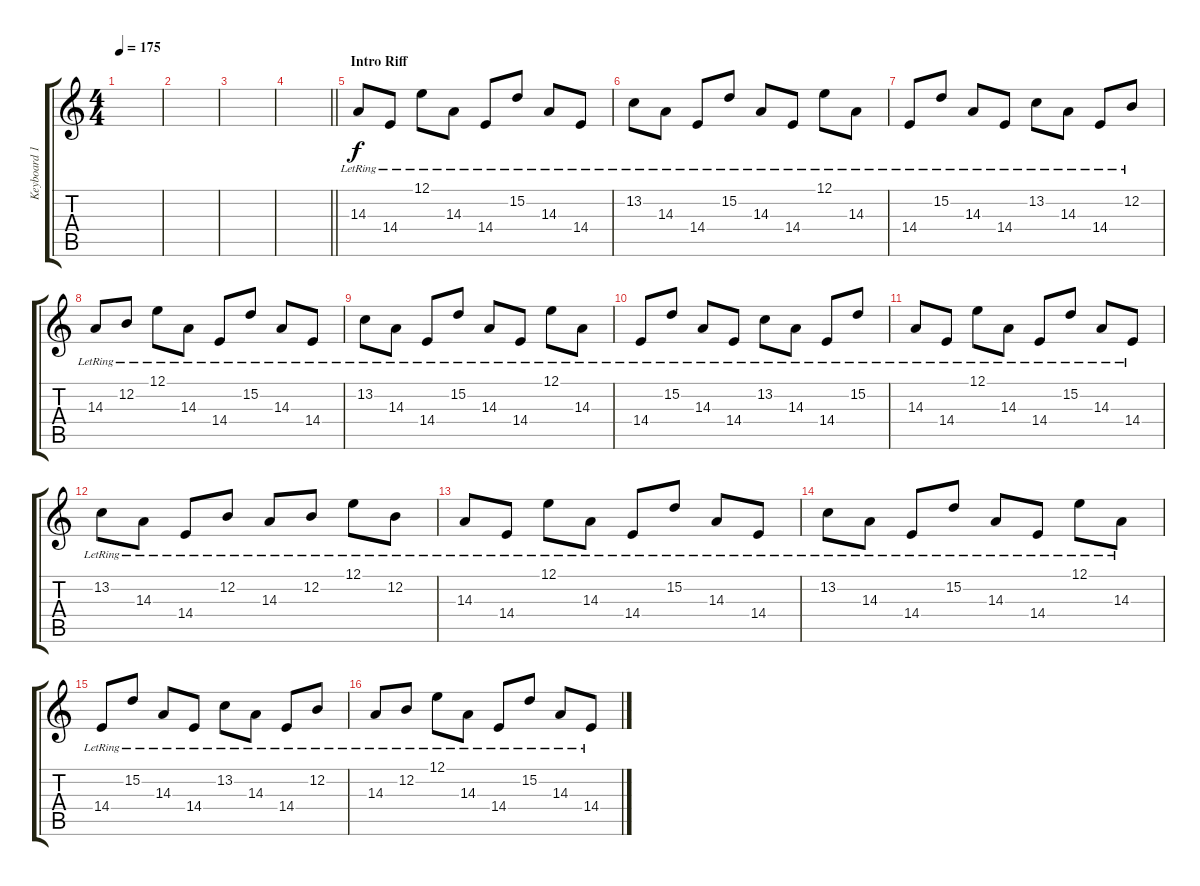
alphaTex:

\track ("Keyboard 1" "Keyboard 1") {instrument harpsichord}
\staff {score tabs}
\tuning (E4 B3 G3 D3 A2 E2) {hide}
\ts (4 4)
\tempo 175
\clef g2
\ks c
|
|
|
\barLineRight lightlight
|
\section ("" "Intro Riff")
14.3{lr}.8 14.4{lr}.8 12.1{lr}.8 14.3{lr}.8 14.4{lr}.8 15.2{lr}.8 14.3{lr}.8 14.4{lr}.8 |
13.2{lr}.8 14.3{lr}.8 14.4{lr}.8 15.2{lr}.8 14.3{lr}.8 14.4{lr}.8 12.1{lr}.8 14.3{lr}.8 |
14.4{lr}.8 15.2{lr}.8 14.3{lr}.8 14.4{lr}.8 13.2{lr}.8 14.3{lr}.8 14.4{lr}.8 12.2{lr}.8 |
14.3{lr}.8 12.2{lr}.8 12.1{lr}.8 14.3{lr}.8 14.4{lr}.8 15.2{lr}.8 14.3{lr}.8 14.4{lr}.8 |
13.2{lr}.8 14.3{lr}.8 14.4{lr}.8 15.2{lr}.8 14.3{lr}.8 14.4{lr}.8 12.1{lr}.8 14.3{lr}.8 |
14.4{lr}.8 15.2{lr}.8 14.3{lr}.8 14.4{lr}.8 13.2{lr}.8 14.3{lr}.8 14.4{lr}.8 15.2{lr}.8 |
14.3{lr}.8 14.4{lr}.8 12.1{lr}.8 14.3{lr}.8 14.4{lr}.8 15.2{lr}.8 14.3{lr}.8 14.4{lr}.8 |
13.2{lr}.8 14.3{lr}.8 14.4{lr}.8 12.2{lr}.8 14.3{lr}.8 12.2{lr}.8 12.1{lr}.8 12.2{lr}.8 |
14.3{lr}.8 14.4{lr}.8 12.1{lr}.8 14.3{lr}.8 14.4{lr}.8 15.2{lr}.8 14.3{lr}.8 14.4{lr}.8 |
13.2{lr}.8 14.3{lr}.8 14.4{lr}.8 15.2{lr}.8 14.3{lr}.8 14.4{lr}.8 12.1{lr}.8 14.3{lr}.8 |
14.4{lr}.8 15.2{lr}.8 14.3{lr}.8 14.4{lr}.8 13.2{lr}.8 14.3{lr}.8 14.4{lr}.8 12.2{lr}.8 |
14.3{lr}.8 12.2{lr}.8 12.1{lr}.8 14.3{lr}.8 14.4{lr}.8 15.2{lr}.8 14.3{lr}.8 14.4{lr}.8
